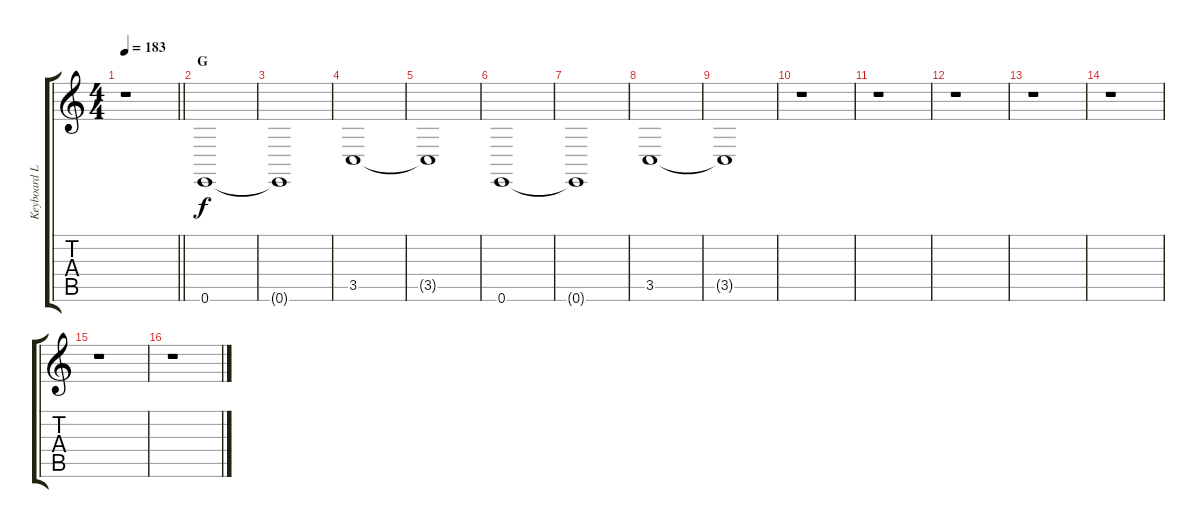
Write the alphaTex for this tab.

\track ("Keyboard L" "Keyboard L") {instrument acousticgrandpiano}
\staff {score tabs}
\tuning (E4 B3 G3 D3 A2 E2) {hide}
\ts (4 4)
\tempo 183
\clef g2
\barLineRight lightlight
\ks c
r.1{dy f} |
\section ("" "G")
0.6.1 |
0.6{t}.1 |
3.5.1 |
3.5{t}.1 |
0.6.1 |
0.6{t}.1 |
3.5.1 |
3.5{t}.1 |
r.1 |
r.1 |
r.1 |
r.1 |
r.1 |
r.1 |
r.1
